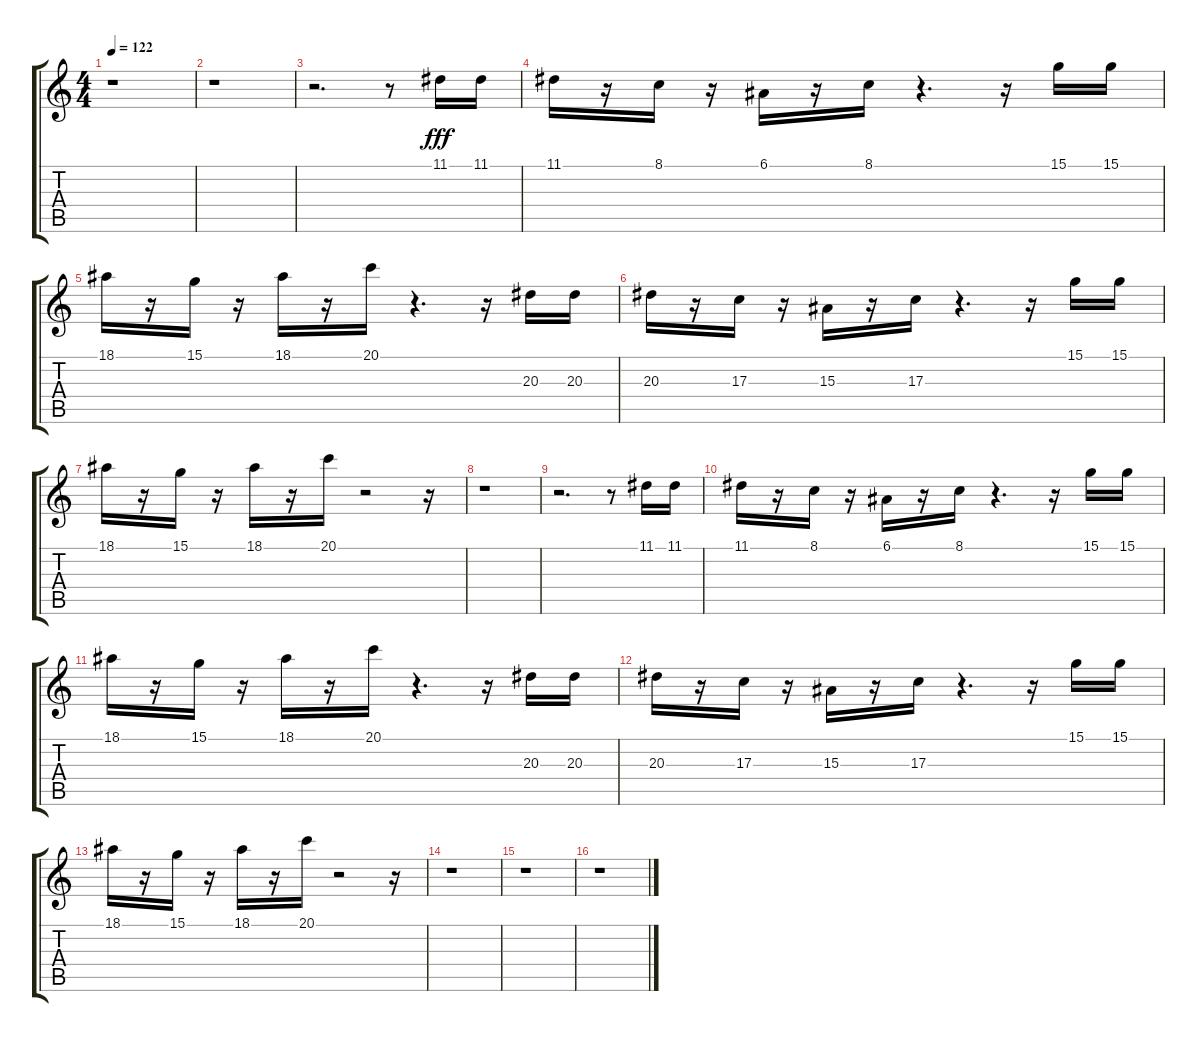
\track "" {instrument synthbrass2}
\staff {score tabs}
\tuning (E4 B3 G3 D3 A2 E2) {hide}
\ts (4 4)
\tempo 122
\clef g2
\ks c
r.1{dy fff} |
r.1 |
r.2{d} r.8 11.1.16 11.1.16 |
11.1.16 r.16 8.1.16 r.16 6.1.16 r.16 8.1.16 r.4{d} r.16 15.1.16 15.1.16 |
18.1.16 r.16 15.1.16 r.16 18.1.16 r.16 20.1.16 r.4{d} r.16 20.3.16 20.3.16 |
20.3.16 r.16 17.3.16 r.16 15.3.16 r.16 17.3.16 r.4{d} r.16 15.1.16 15.1.16 |
18.1.16 r.16 15.1.16 r.16 18.1.16 r.16 20.1.16 r.2 r.16 |
r.1 |
r.2{d} r.8 11.1.16 11.1.16 |
11.1.16 r.16 8.1.16 r.16 6.1.16 r.16 8.1.16 r.4{d} r.16 15.1.16 15.1.16 |
18.1.16 r.16 15.1.16 r.16 18.1.16 r.16 20.1.16 r.4{d} r.16 20.3.16 20.3.16 |
20.3.16 r.16 17.3.16 r.16 15.3.16 r.16 17.3.16 r.4{d} r.16 15.1.16 15.1.16 |
18.1.16 r.16 15.1.16 r.16 18.1.16 r.16 20.1.16 r.2 r.16 |
r.1 |
r.1 |
r.1
